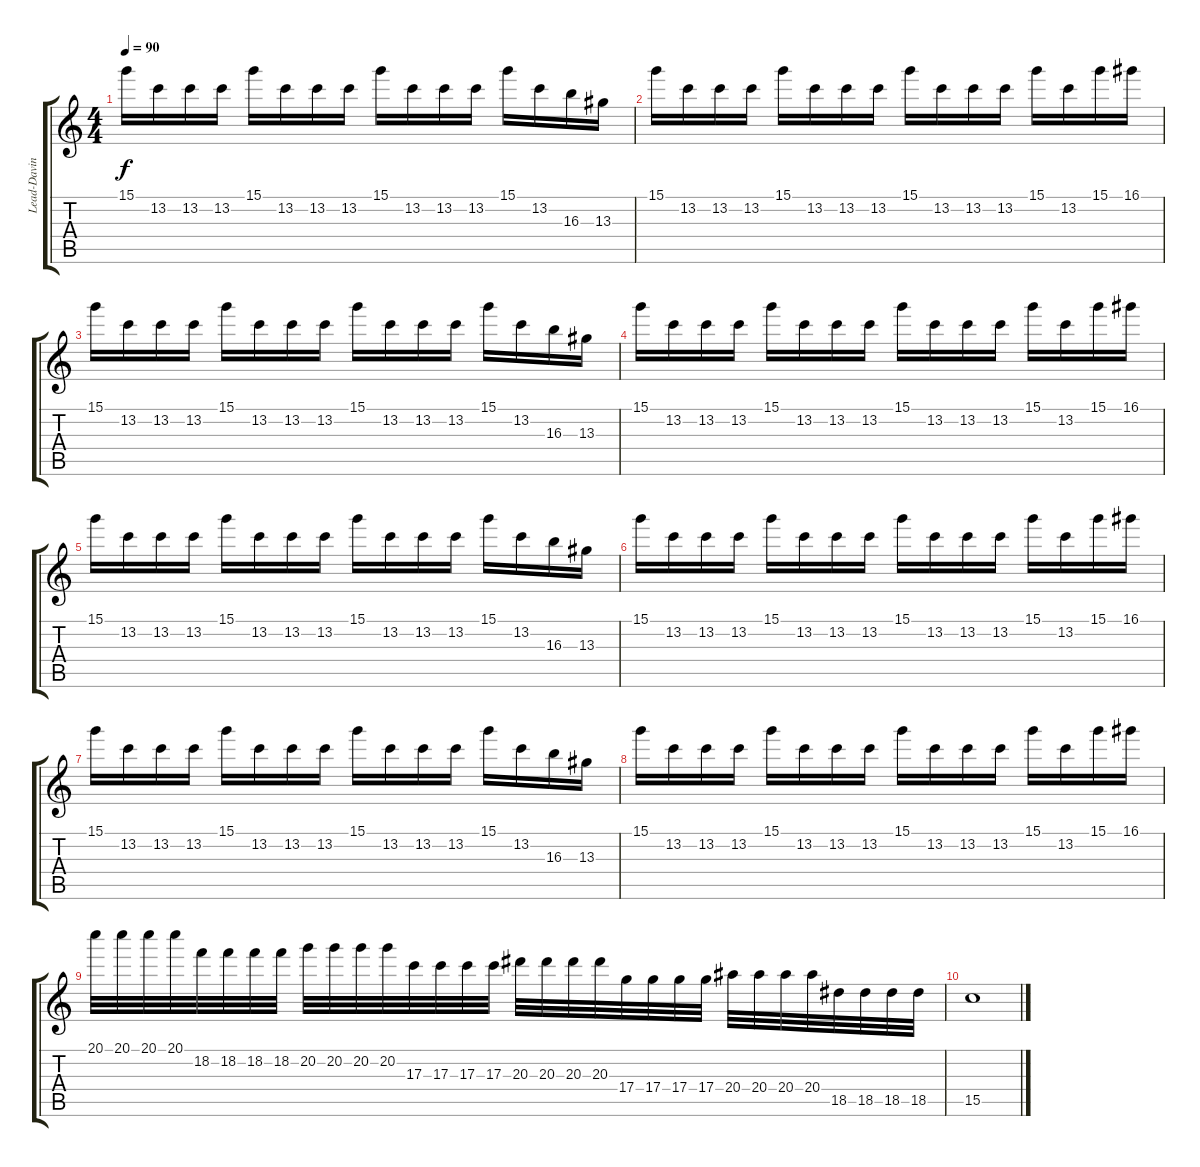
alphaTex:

\track ("Lead-Davin" "Lead-Davin") {mute instrument overdrivenguitar}
\staff {score tabs}
\tuning (E4 B3 G3 D3 A2 E2) {hide}
\ts (4 4)
\tempo 90
\clef g2
\ks c
15.1.16{dy f} 13.2.16 13.2.16 13.2.16 15.1.16 13.2.16 13.2.16 13.2.16 15.1.16 13.2.16 13.2.16 13.2.16 15.1.16 13.2.16 16.3.16 13.3.16 |
15.1.16 13.2.16 13.2.16 13.2.16 15.1.16 13.2.16 13.2.16 13.2.16 15.1.16 13.2.16 13.2.16 13.2.16 15.1.16 13.2.16 15.1.16 16.1.16 |
15.1.16 13.2.16 13.2.16 13.2.16 15.1.16 13.2.16 13.2.16 13.2.16 15.1.16 13.2.16 13.2.16 13.2.16 15.1.16 13.2.16 16.3.16 13.3.16 |
15.1.16 13.2.16 13.2.16 13.2.16 15.1.16 13.2.16 13.2.16 13.2.16 15.1.16 13.2.16 13.2.16 13.2.16 15.1.16 13.2.16 15.1.16 16.1.16 |
15.1.16 13.2.16 13.2.16 13.2.16 15.1.16 13.2.16 13.2.16 13.2.16 15.1.16 13.2.16 13.2.16 13.2.16 15.1.16 13.2.16 16.3.16 13.3.16 |
15.1.16 13.2.16 13.2.16 13.2.16 15.1.16 13.2.16 13.2.16 13.2.16 15.1.16 13.2.16 13.2.16 13.2.16 15.1.16 13.2.16 15.1.16 16.1.16 |
15.1.16 13.2.16 13.2.16 13.2.16 15.1.16 13.2.16 13.2.16 13.2.16 15.1.16 13.2.16 13.2.16 13.2.16 15.1.16 13.2.16 16.3.16 13.3.16 |
15.1.16 13.2.16 13.2.16 13.2.16 15.1.16 13.2.16 13.2.16 13.2.16 15.1.16 13.2.16 13.2.16 13.2.16 15.1.16 13.2.16 15.1.16 16.1.16 |
20.1.32 20.1.32 20.1.32 20.1.32 18.2.32 18.2.32 18.2.32 18.2.32 20.2.32 20.2.32 20.2.32 20.2.32 17.3.32 17.3.32 17.3.32 17.3.32 20.3.32 20.3.32 20.3.32 20.3.32 17.4.32 17.4.32 17.4.32 17.4.32 20.4.32 20.4.32 20.4.32 20.4.32 18.5.32 18.5.32 18.5.32 18.5.32 |
15.5.1
